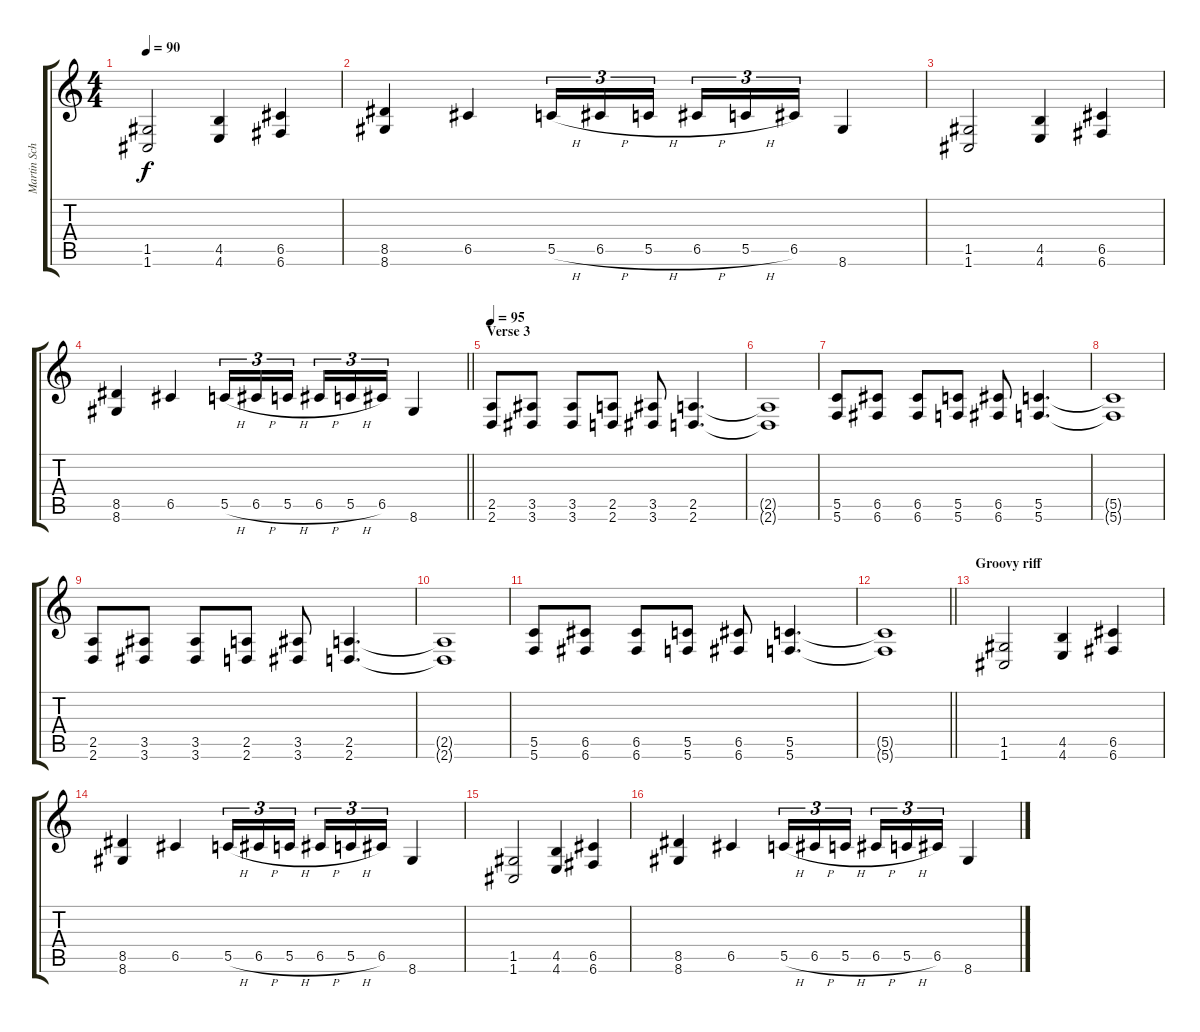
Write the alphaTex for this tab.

\track ("Martin Schirenc" "Martin Sch") {instrument distortionguitar}
\staff {score tabs}
\tuning (D4 A3 F3 C3 G2 C2) {hide}
\ts (4 4)
\tempo 90
\clef g2
\ks c
(1.5 1.6).2{dy f} (4.5 4.6).4 (6.5 6.6).4 |
(8.5 8.6).4 6.5.4 5.5{h}.16{tu (3 2)} 6.5{h}.16{tu (3 2)} 5.5{h}.16{tu (3 2) beam splitsecondary} 6.5{h}.16{tu (3 2)} 5.5{h}.16{tu (3 2)} 6.5.16{tu (3 2)} 8.6.4 |
(1.5 1.6).2 (4.5 4.6).4 (6.5 6.6).4 |
\barLineRight lightlight
(8.5 8.6).4 6.5.4 5.5{h}.16{tu (3 2)} 6.5{h}.16{tu (3 2)} 5.5{h}.16{tu (3 2) beam splitsecondary} 6.5{h}.16{tu (3 2)} 5.5{h}.16{tu (3 2)} 6.5.16{tu (3 2)} 8.6.4 |
\section ("" "Verse 3")
\tempo 95
(2.5 2.6).8 (3.5 3.6).8 (3.5 3.6).8 (2.5 2.6).8 (3.5 3.6).8 (2.5 2.6).4{d} |
(2.5{t} 2.6{t}).1{volume 5} |
(5.5 5.6).8{volume 13} (6.5 6.6).8 (6.5 6.6).8 (5.5 5.6).8 (6.5 6.6).8 (5.5 5.6).4{d} |
(5.5{t} 5.6{t}).1{volume 5} |
(2.5 2.6).8{volume 13} (3.5 3.6).8 (3.5 3.6).8 (2.5 2.6).8 (3.5 3.6).8 (2.5 2.6).4{d} |
(2.5{t} 2.6{t}).1{volume 5} |
(5.5 5.6).8{volume 13} (6.5 6.6).8 (6.5 6.6).8 (5.5 5.6).8 (6.5 6.6).8 (5.5 5.6).4{d} |
\barLineRight lightlight
(5.5{t} 5.6{t}).1{volume 5} |
\section ("" "Groovy riff")
(1.5 1.6).2{volume 13} (4.5 4.6).4 (6.5 6.6).4 |
(8.5 8.6).4 6.5.4 5.5{h}.16{tu (3 2)} 6.5{h}.16{tu (3 2)} 5.5{h}.16{tu (3 2) beam splitsecondary} 6.5{h}.16{tu (3 2)} 5.5{h}.16{tu (3 2)} 6.5.16{tu (3 2)} 8.6.4 |
(1.5 1.6).2 (4.5 4.6).4 (6.5 6.6).4 |
(8.5 8.6).4 6.5.4 5.5{h}.16{tu (3 2)} 6.5{h}.16{tu (3 2)} 5.5{h}.16{tu (3 2) beam splitsecondary} 6.5{h}.16{tu (3 2)} 5.5{h}.16{tu (3 2)} 6.5.16{tu (3 2)} 8.6.4
